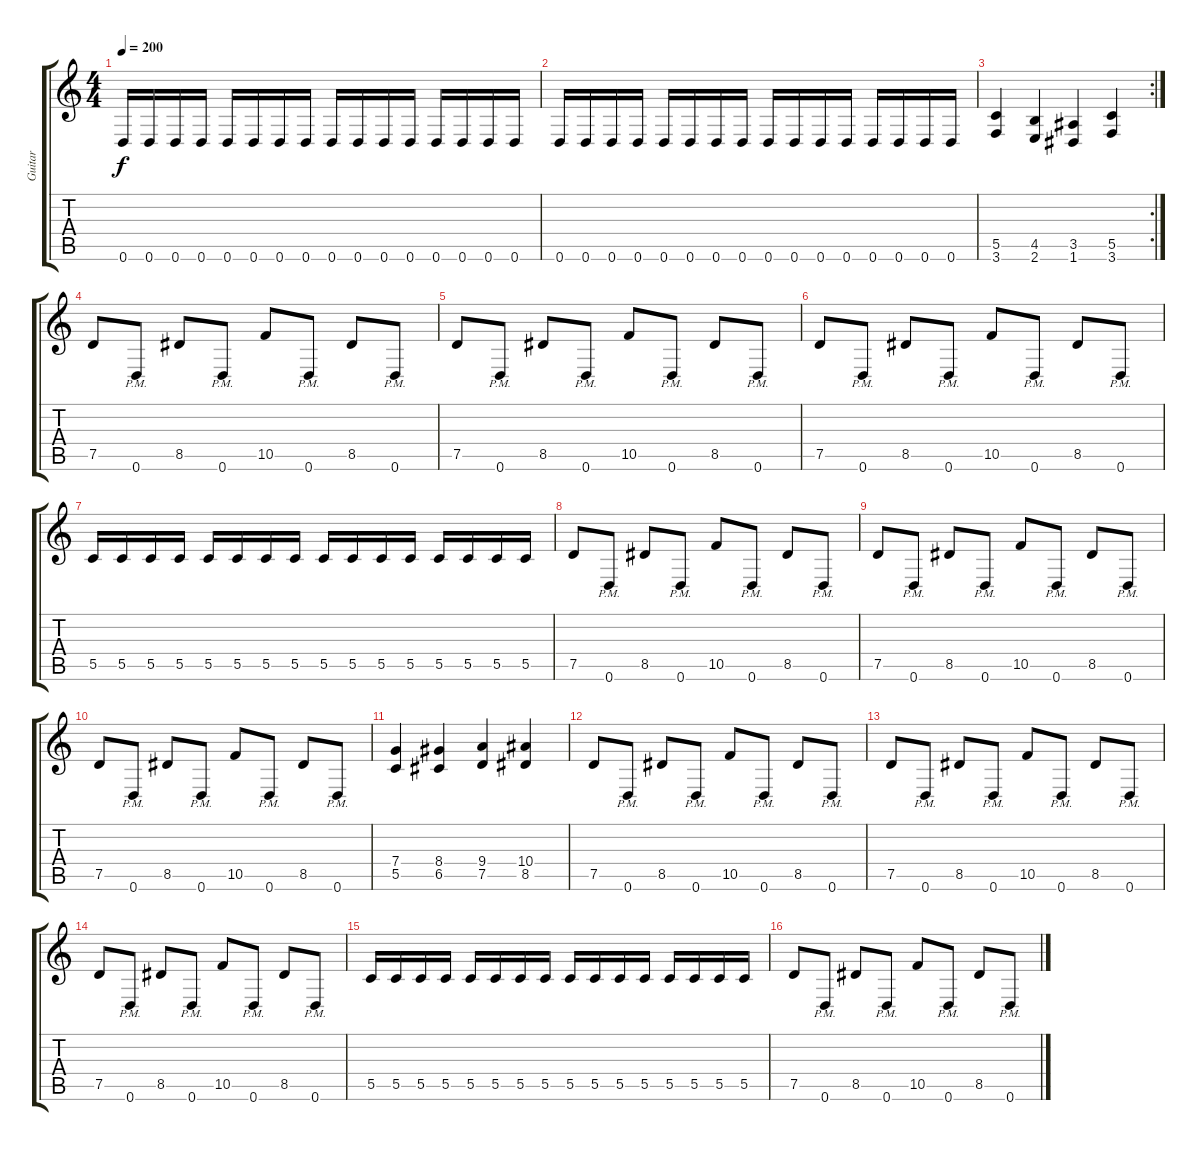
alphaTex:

\track ("Guitar" "Guitar") {instrument overdrivenguitar}
\staff {score tabs}
\tuning (D4 A3 F3 C3 G2 D2) {hide}
\ts (4 4)
\tempo 200
\clef g2
\ks c
0.6.16{dy f} 0.6.16 0.6.16 0.6.16 0.6.16 0.6.16 0.6.16 0.6.16 0.6.16 0.6.16 0.6.16 0.6.16 0.6.16 0.6.16 0.6.16 0.6.16 |
0.6.16 0.6.16 0.6.16 0.6.16 0.6.16 0.6.16 0.6.16 0.6.16 0.6.16 0.6.16 0.6.16 0.6.16 0.6.16 0.6.16 0.6.16 0.6.16 |
\rc 2
(5.5 3.6).4 (4.5 2.6).4 (3.5 1.6).4 (5.5 3.6).4 |
7.5.8 0.6{pm}.8 8.5.8 0.6{pm}.8 10.5.8 0.6{pm}.8 8.5.8 0.6{pm}.8 |
7.5.8 0.6{pm}.8 8.5.8 0.6{pm}.8 10.5.8 0.6{pm}.8 8.5.8 0.6{pm}.8 |
7.5.8 0.6{pm}.8 8.5.8 0.6{pm}.8 10.5.8 0.6{pm}.8 8.5.8 0.6{pm}.8 |
5.5.16 5.5.16 5.5.16 5.5.16 5.5.16 5.5.16 5.5.16 5.5.16 5.5.16 5.5.16 5.5.16 5.5.16 5.5.16 5.5.16 5.5.16 5.5.16 |
7.5.8 0.6{pm}.8 8.5.8 0.6{pm}.8 10.5.8 0.6{pm}.8 8.5.8 0.6{pm}.8 |
7.5.8 0.6{pm}.8 8.5.8 0.6{pm}.8 10.5.8 0.6{pm}.8 8.5.8 0.6{pm}.8 |
7.5.8 0.6{pm}.8 8.5.8 0.6{pm}.8 10.5.8 0.6{pm}.8 8.5.8 0.6{pm}.8 |
(7.4 5.5).4 (8.4 6.5).4 (9.4 7.5).4 (10.4 8.5).4 |
7.5.8 0.6{pm}.8 8.5.8 0.6{pm}.8 10.5.8 0.6{pm}.8 8.5.8 0.6{pm}.8 |
7.5.8 0.6{pm}.8 8.5.8 0.6{pm}.8 10.5.8 0.6{pm}.8 8.5.8 0.6{pm}.8 |
7.5.8 0.6{pm}.8 8.5.8 0.6{pm}.8 10.5.8 0.6{pm}.8 8.5.8 0.6{pm}.8 |
5.5.16 5.5.16 5.5.16 5.5.16 5.5.16 5.5.16 5.5.16 5.5.16 5.5.16 5.5.16 5.5.16 5.5.16 5.5.16 5.5.16 5.5.16 5.5.16 |
7.5.8 0.6{pm}.8 8.5.8 0.6{pm}.8 10.5.8 0.6{pm}.8 8.5.8 0.6{pm}.8
